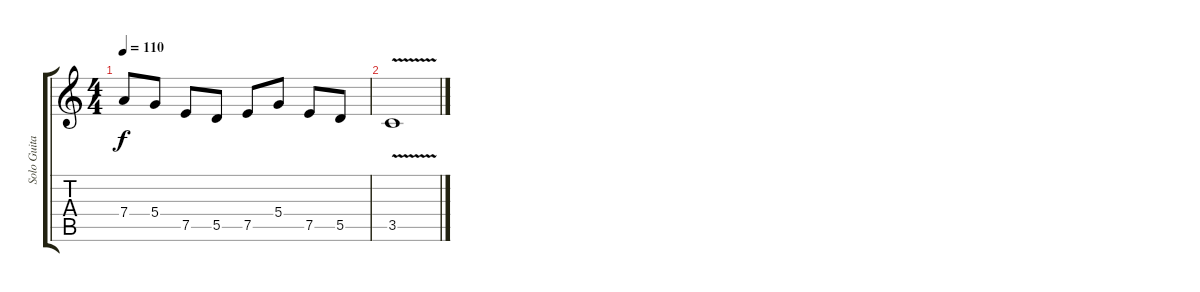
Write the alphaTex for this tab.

\track ("Solo Guitar" "Solo Guita") {instrument distortionguitar}
\staff {score tabs}
\tuning (E4 B3 G3 D3 A2 E2) {hide}
\ts (4 4)
\tempo 110
\clef g2
\ks c
7.4.8{dy f} 5.4.8 7.5.8 5.5.8 7.5.8 5.4.8 7.5.8 5.5.8 |
3.5{v}.1
